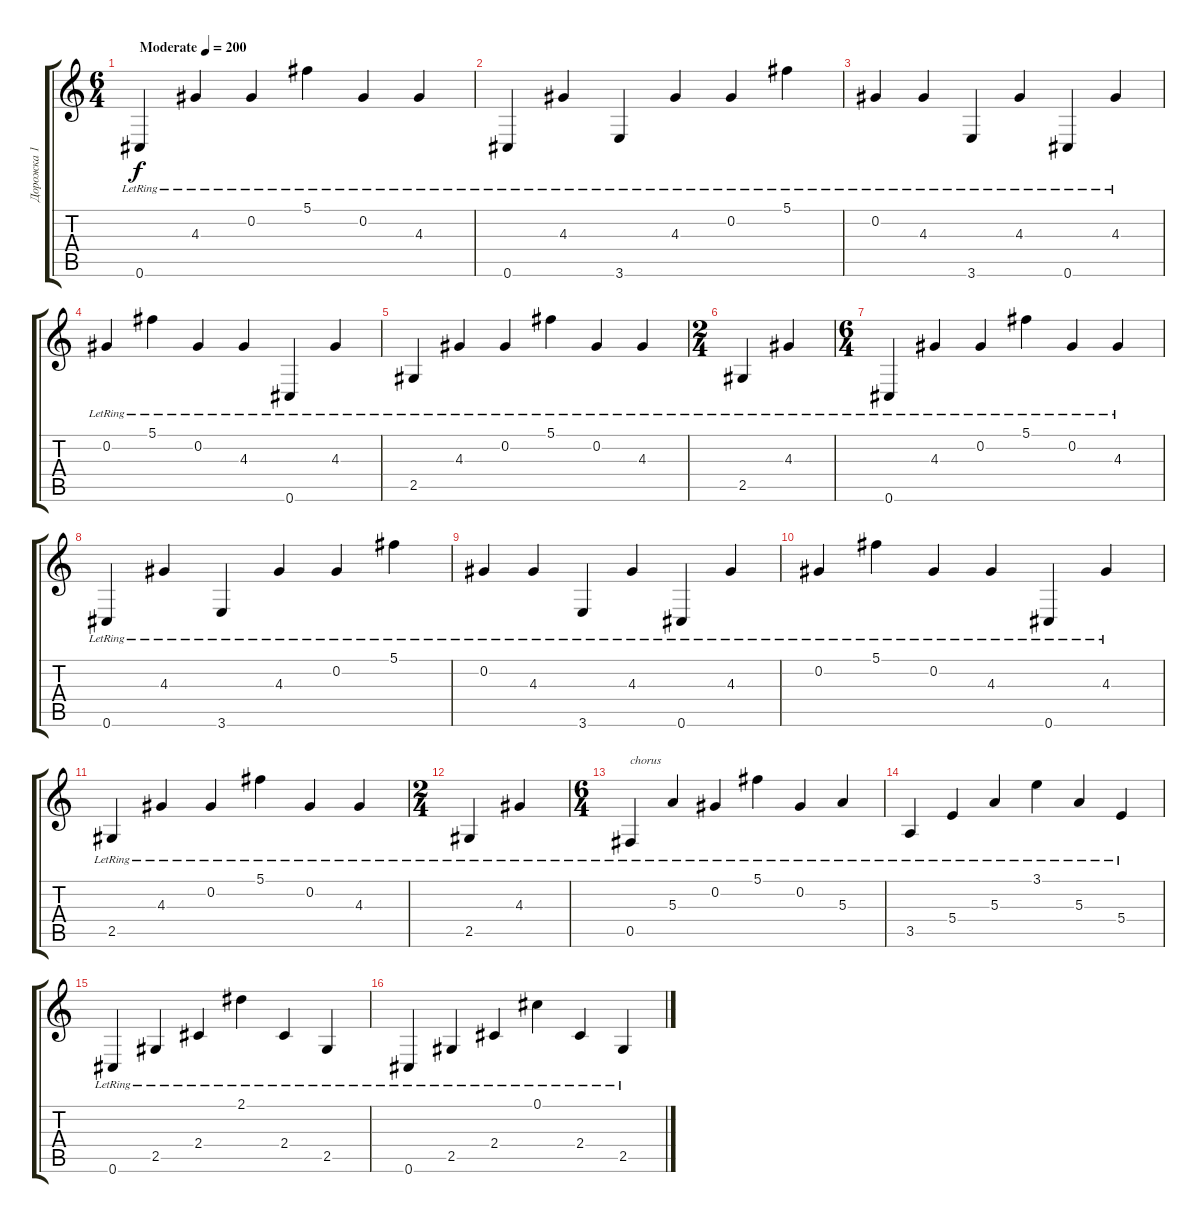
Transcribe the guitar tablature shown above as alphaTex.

\track ("Дорожка 1" "Дорожка 1") {instrument acousticguitarsteel}
\staff {score tabs}
\tuning (Db4 Ab3 E3 B2 Gb2 Db2) {hide}
\ts (6 4)
\tempo (200 "Moderate")
\clef g2
\ks c
0.6{lr}.4{dy f instrument acousticguitarsteel} 4.3{lr}.4 0.2{lr}.4 5.1{lr}.4 0.2{lr}.4 4.3{lr}.4 |
0.6{lr}.4 4.3{lr}.4 3.6{lr}.4 4.3{lr}.4 0.2{lr}.4 5.1{lr}.4 |
0.2{lr}.4 4.3{lr}.4 3.6{lr}.4 4.3{lr}.4 0.6{lr}.4 4.3{lr}.4 |
0.2{lr}.4 5.1{lr}.4 0.2{lr}.4 4.3{lr}.4 0.6{lr}.4 4.3{lr}.4 |
2.5{lr}.4 4.3{lr}.4 0.2{lr}.4 5.1{lr}.4 0.2{lr}.4 4.3{lr}.4 |
\ts (2 4)
2.5{lr}.4 4.3{lr}.4 |
\ts (6 4)
0.6{lr}.4 4.3{lr}.4 0.2{lr}.4 5.1{lr}.4 0.2{lr}.4 4.3{lr}.4 |
0.6{lr}.4 4.3{lr}.4 3.6{lr}.4 4.3{lr}.4 0.2{lr}.4 5.1{lr}.4 |
0.2{lr}.4 4.3{lr}.4 3.6{lr}.4 4.3{lr}.4 0.6{lr}.4 4.3{lr}.4 |
0.2{lr}.4 5.1{lr}.4 0.2{lr}.4 4.3{lr}.4 0.6{lr}.4 4.3{lr}.4 |
2.5{lr}.4 4.3{lr}.4 0.2{lr}.4 5.1{lr}.4 0.2{lr}.4 4.3{lr}.4 |
\ts (2 4)
2.5{lr}.4 4.3{lr}.4 |
\ts (6 4)
0.5{lr}.4{txt "chorus"} 5.3{lr}.4 0.2{lr}.4 5.1{lr}.4 0.2{lr}.4 5.3{lr}.4 |
3.5{lr}.4 5.4{lr}.4 5.3{lr}.4 3.1{lr}.4 5.3{lr}.4 5.4{lr}.4 |
0.6{lr}.4 2.5{lr}.4 2.4{lr}.4 2.1{lr}.4 2.4{lr}.4 2.5{lr}.4 |
0.6{lr}.4 2.5{lr}.4 2.4{lr}.4 0.1{lr}.4 2.4{lr}.4 2.5{lr}.4
